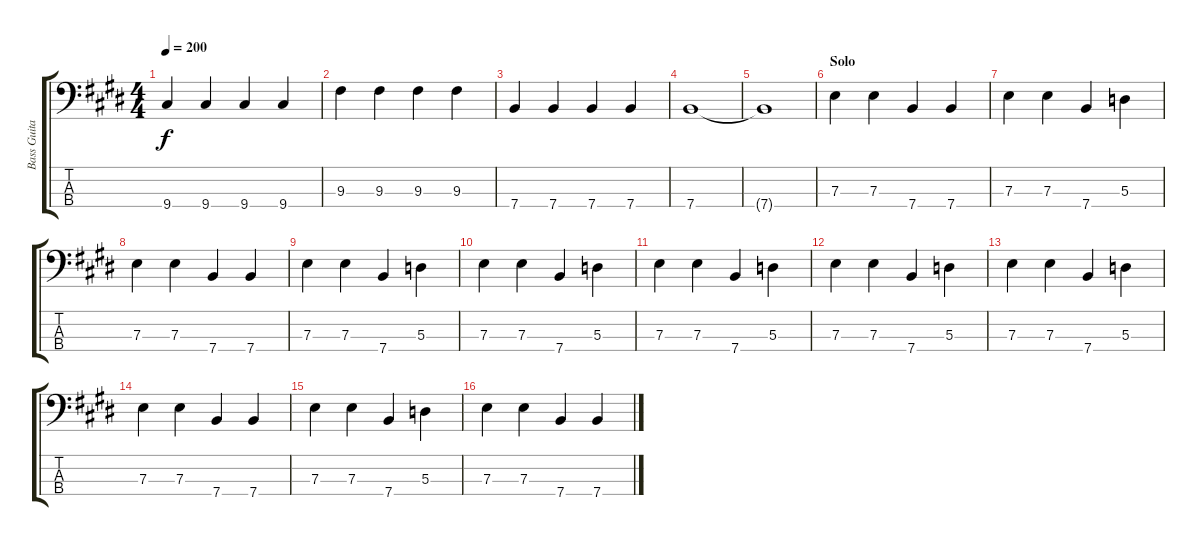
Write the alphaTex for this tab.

\track ("Bass Guitar" "Bass Guita") {instrument acousticbass}
\staff {score tabs}
\tuning (G2 D2 A1 E1) {hide}
\ts (4 4)
\tempo 200
\clef f4
\ks e
9.4.4{dy f} 9.4.4 9.4.4 9.4.4 |
9.3.4 9.3.4 9.3.4 9.3.4 |
7.4.4 7.4.4 7.4.4 7.4.4 |
7.4.1 |
7.4{t}.1 |
\section ("" "Solo")
7.3.4 7.3.4 7.4.4 7.4.4 |
7.3.4 7.3.4 7.4.4 5.3.4 |
7.3.4 7.3.4 7.4.4 7.4.4 |
7.3.4 7.3.4 7.4.4 5.3.4 |
7.3.4 7.3.4 7.4.4 5.3.4 |
7.3.4 7.3.4 7.4.4 5.3.4 |
7.3.4 7.3.4 7.4.4 5.3.4 |
7.3.4 7.3.4 7.4.4 5.3.4 |
7.3.4 7.3.4 7.4.4 7.4.4 |
7.3.4 7.3.4 7.4.4 5.3.4 |
7.3.4 7.3.4 7.4.4 7.4.4
